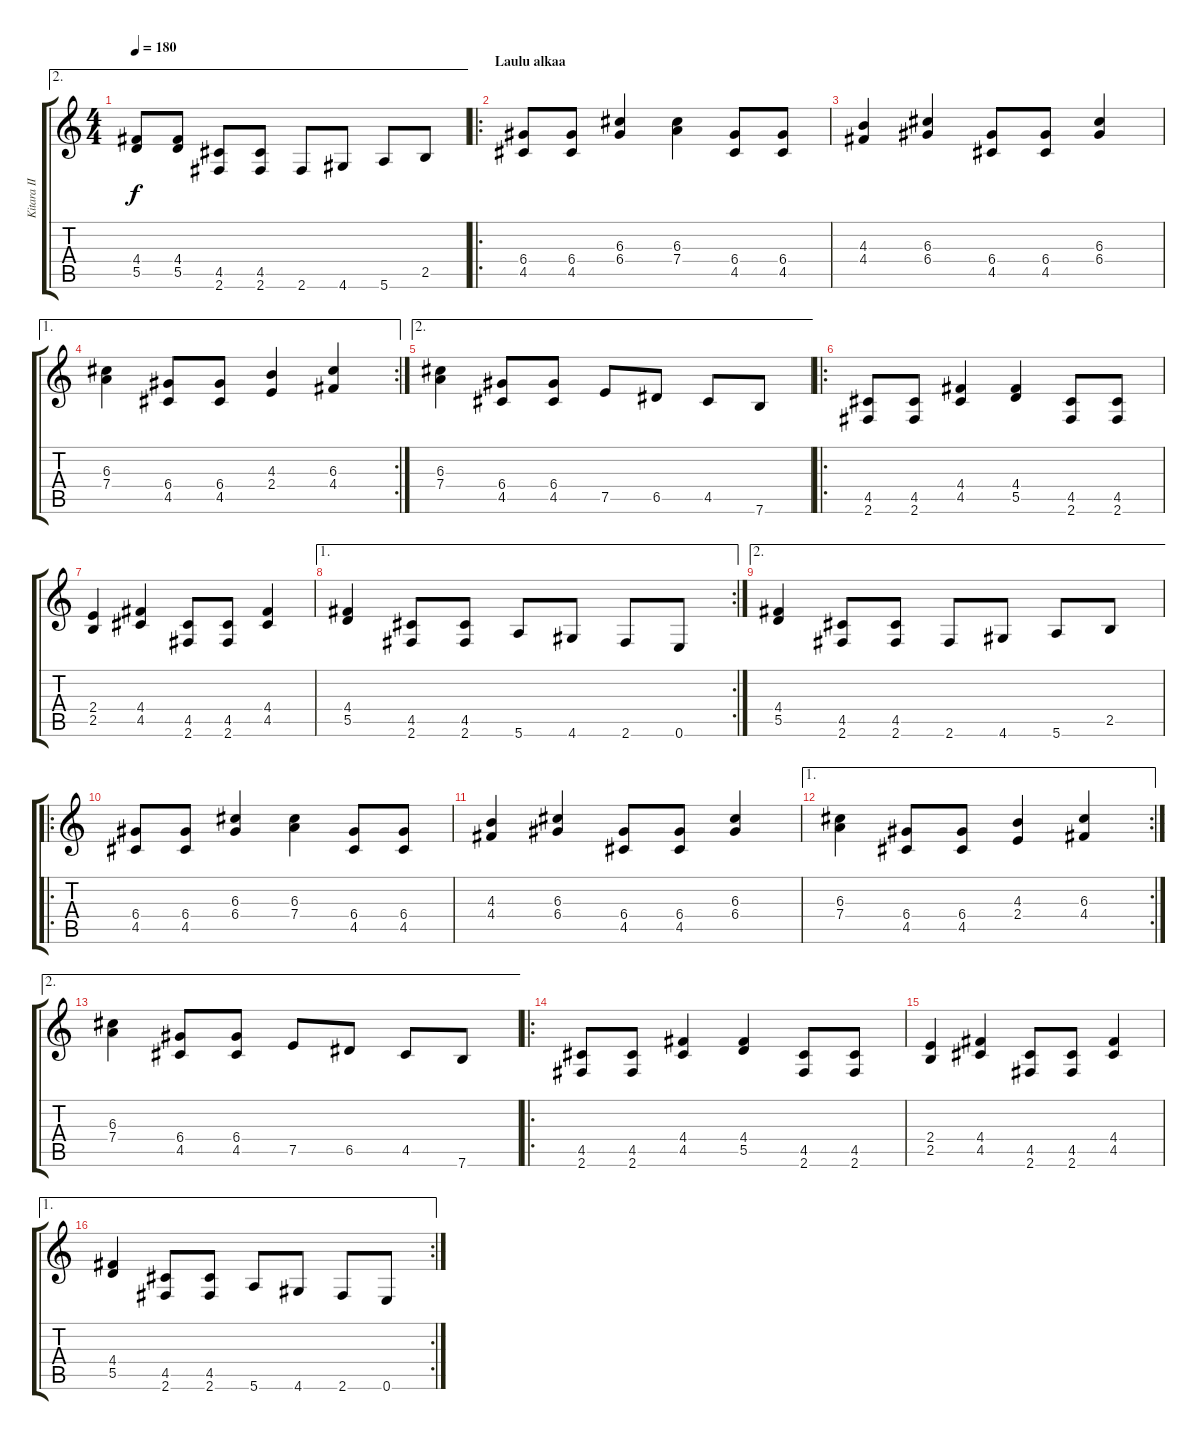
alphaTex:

\track ("Kitara II" "Kitara II") {instrument distortionguitar}
\staff {score tabs}
\tuning (E4 B3 G3 D3 A2 E2) {hide}
\ae 2
\ts (4 4)
\tempo 180
\clef g2
\ks c
(4.4 5.5).8{dy f} (4.4 5.5).8 (4.5 2.6).8 (4.5 2.6).8 2.6.8 4.6.8 5.6.8 2.5.8 |
\ro
\section ("" "Laulu alkaa")
(6.4 4.5).8 (6.4 4.5).8 (6.3 6.4).4 (6.3 7.4).4 (6.4 4.5).8 (6.4 4.5).8 |
(4.3 4.4).4 (6.3 6.4).4 (6.4 4.5).8 (6.4 4.5).8 (6.3 6.4).4 |
\ae 1
\rc 2
(6.3 7.4).4 (6.4 4.5).8 (6.4 4.5).8 (4.3 2.4).4 (6.3 4.4).4 |
\ae 2
(6.3 7.4).4 (6.4 4.5).8 (6.4 4.5).8 7.5.8 6.5.8 4.5.8 7.6.8 |
\ro
(4.5 2.6).8 (4.5 2.6).8 (4.4 4.5).4 (4.4 5.5).4 (4.5 2.6).8 (4.5 2.6).8 |
(2.4 2.5).4 (4.4 4.5).4 (4.5 2.6).8 (4.5 2.6).8 (4.4 4.5).4 |
\ae 1
\rc 2
(4.4 5.5).4 (4.5 2.6).8 (4.5 2.6).8 5.6.8 4.6.8 2.6.8 0.6.8 |
\ae 2
(4.4 5.5).4 (4.5 2.6).8 (4.5 2.6).8 2.6.8 4.6.8 5.6.8 2.5.8 |
\ro
(6.4 4.5).8 (6.4 4.5).8 (6.3 6.4).4 (6.3 7.4).4 (6.4 4.5).8 (6.4 4.5).8 |
(4.3 4.4).4 (6.3 6.4).4 (6.4 4.5).8 (6.4 4.5).8 (6.3 6.4).4 |
\ae 1
\rc 2
(6.3 7.4).4 (6.4 4.5).8 (6.4 4.5).8 (4.3 2.4).4 (6.3 4.4).4 |
\ae 2
(6.3 7.4).4 (6.4 4.5).8 (6.4 4.5).8 7.5.8 6.5.8 4.5.8 7.6.8 |
\ro
(4.5 2.6).8 (4.5 2.6).8 (4.4 4.5).4 (4.4 5.5).4 (4.5 2.6).8 (4.5 2.6).8 |
(2.4 2.5).4 (4.4 4.5).4 (4.5 2.6).8 (4.5 2.6).8 (4.4 4.5).4 |
\ae 1
\rc 2
(4.4 5.5).4 (4.5 2.6).8 (4.5 2.6).8 5.6.8 4.6.8 2.6.8 0.6.8
